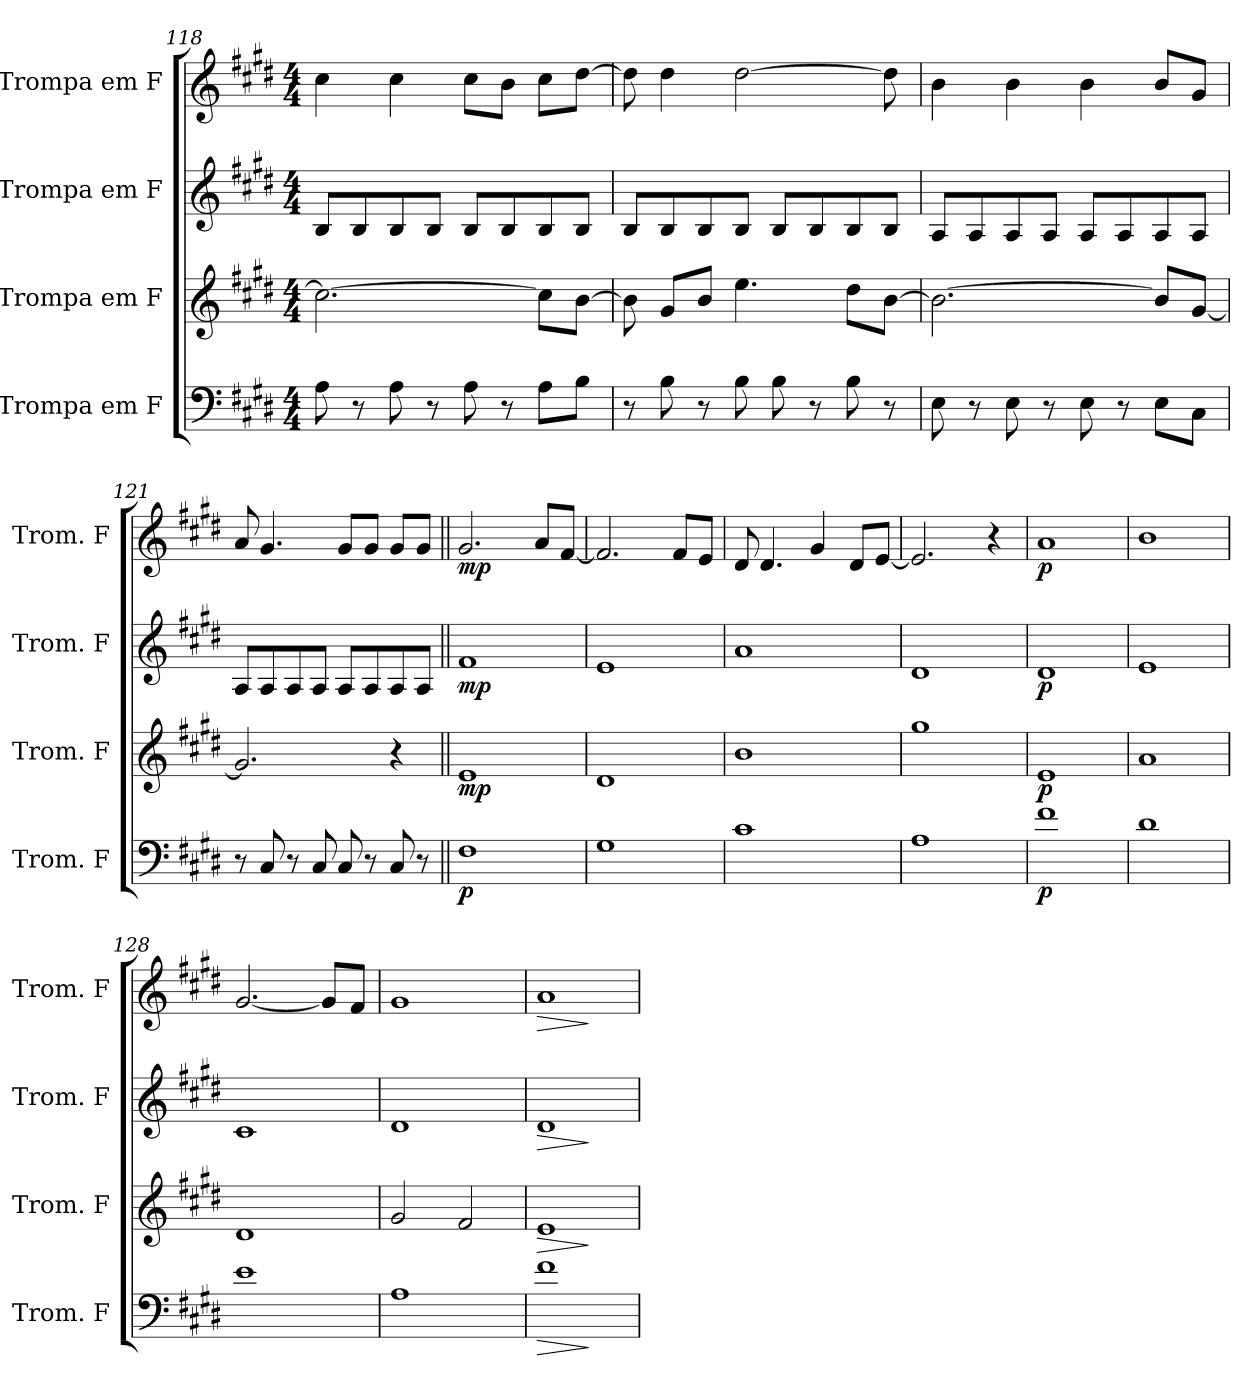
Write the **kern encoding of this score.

**kern	**dynam	**kern	**dynam	**kern	**dynam	**kern	**dynam
*part4	*part4	*part3	*part3	*part2	*part2	*part1	*part1
*staff4	*staff4	*staff3	*staff3	*staff2	*staff2	*staff1	*staff1
*I"Trompa em F	*	*I"Trompa em F	*	*I"Trompa em F	*	*I"Trompa em F	*
*I'Trom. F	*	*I'Trom. F	*	*I'Trom. F	*	*I'Trom. F	*
*clefF4	*	*clefG2	*	*clefG2	*	*clefG2	*
*ITrd4c7	*	*ITrd4c7	*	*ITrd4c7	*	*ITrd4c7	*
*k[f#c#g#]	*	*k[f#c#g#]	*	*k[f#c#g#]	*	*k[f#c#g#]	*
*M4/4	*	*M4/4	*	*M4/4	*	*M4/4	*
=118	=118	=118	=118	=118	=118	=118	=118
8D\	.	2.f#\_	.	8E/L	.	4f#\	.
8r	.	.	.	8E/	.	.	.
8D\	.	.	.	8E/	.	4f#\	.
8r	.	.	.	8E/J	.	.	.
8D\	.	.	.	8E/L	.	8f#\L	.
8r	.	.	.	8E/	.	8e\J	.
8D\L	.	8f#\L]	.	8E/	.	8f#\L	.
8E\J	.	[8e\J	.	8E/J	.	[8g#\J	.
!!LO:LB:g=z
=119	=119	=119	=119	=119	=119	=119	=119
8r	.	8e\]	.	8E/L	.	8g#\]	.
8E\	.	8c#/L	.	8E/	.	4g#\	.
8r	.	8e/J	.	8E/	.	.	.
8E\	.	4.a\	.	8E/J	.	[2g#\	.
8E\	.	.	.	8E/L	.	.	.
8r	.	.	.	8E/	.	.	.
8E\	.	8g#\L	.	8E/	.	.	.
8r	.	[8e\J	.	8E/J	.	8g#\]	.
=120	=120	=120	=120	=120	=120	=120	=120
8AA\	.	2.e\_	.	8D/L	.	4e\	.
8r	.	.	.	8D/	.	.	.
8AA\	.	.	.	8D/	.	4e\	.
8r	.	.	.	8D/J	.	.	.
8AA\	.	.	.	8D/L	.	4e\	.
8r	.	.	.	8D/	.	.	.
8AA\L	.	8e/L]	.	8D/	.	8e/L	.
8FF#\J	.	[8c#/J	.	8D/J	.	8c#/J	.
=121	=121	=121	=121	=121	=121	=121	=121
8r	.	2.c#/]	.	8D/L	.	8d/	.
8FF#/	.	.	.	8D/	.	4.c#/	.
8r	.	.	.	8D/	.	.	.
8FF#/	.	.	.	8D/J	.	.	.
8FF#/	.	.	.	8D/L	.	8c#/L	.
8r	.	.	.	8D/	.	8c#/J	.
8FF#/	.	4r	.	8D/	.	8c#/L	.
8r	.	.	.	8D/J	.	8c#/J	.
=122||	=122||	=122||	=122||	=122||	=122||	=122||	=122||
!	!LO:DY:b	!	!LO:DY:b	!	!LO:DY:b	!	!LO:DY:b
1BB	p	1A	mp	1B	mp	2.c#/	mp
.	.	.	.	.	.	8d/L	.
.	.	.	.	.	.	[8B/J	.
!!LO:LB:g=z
=123	=123	=123	=123	=123	=123	=123	=123
1C#	.	1G#	.	1A	.	2.B/]	.
.	.	.	.	.	.	8B/L	.
.	.	.	.	.	.	8A/J	.
=124	=124	=124	=124	=124	=124	=124	=124
1F#	.	1e	.	1d	.	8G#/	.
.	.	.	.	.	.	4.G#/	.
.	.	.	.	.	.	4c#/	.
.	.	.	.	.	.	8G#/L	.
.	.	.	.	.	.	[8A/J	.
=125	=125	=125	=125	=125	=125	=125	=125
1D	.	1cc#	.	1G#	.	2.A/]	.
.	.	.	.	.	.	4r	.
=126	=126	=126	=126	=126	=126	=126	=126
!	!LO:DY:b	!	!LO:DY:b	!	!LO:DY:b	!	!LO:DY:b
1B	p	1A	p	1G#	p	1d	p
=127	=127	=127	=127	=127	=127	=127	=127
1G#	.	1d	.	1A	.	1e	.
=128	=128	=128	=128	=128	=128	=128	=128
1A	.	1G#	.	1F#	.	[2.c#/	.
.	.	.	.	.	.	8c#/L]	.
.	.	.	.	.	.	8B/J	.
=129	=129	=129	=129	=129	=129	=129	=129
1D	.	2c#/	.	1G#	.	1c#	.
.	.	2B/	.	.	.	.	.
=130	=130	=130	=130	=130	=130	=130	=130
!	!LO:HP:b	!	!LO:HP:b	!	!LO:HP:b	!	!LO:HP:b
1B	>	1A	>	1G#	>	1d	>
.	]	.	]	.	]	.	]
=	=	=	=	=	=	=	=
*-	*-	*-	*-	*-	*-	*-	*-
